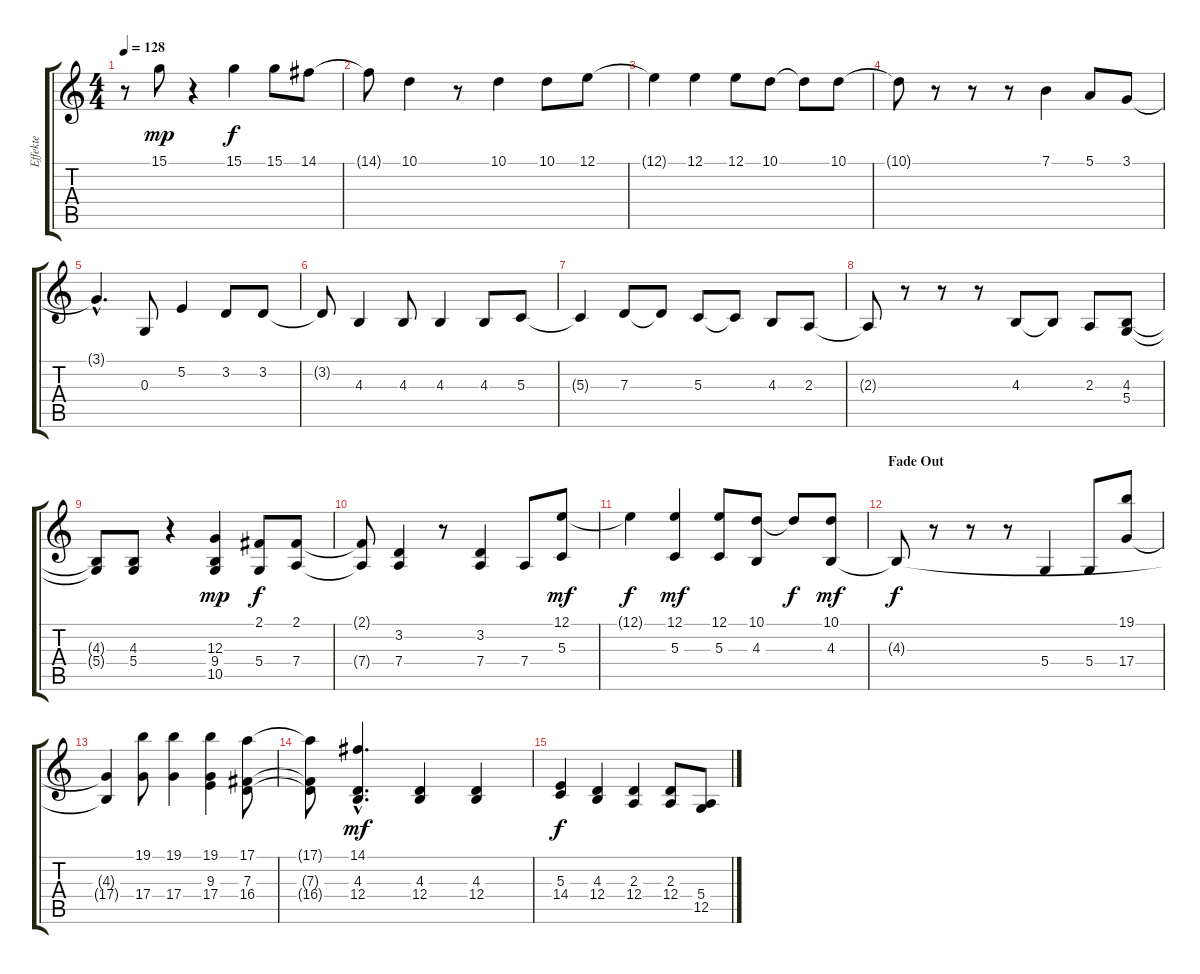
\track ("Effekte" "Effekte") {instrument honkytonkpiano}
\staff {score tabs}
\tuning (E4 B3 G3 D3 A2 E2) {hide}
\ts (4 4)
\tempo 128
\clef g2
\ks c
r.8{dy f} 15.1.8{dy mp} r.4 15.1.4{dy f} 15.1.8 14.1.8 |
14.1{t}.8 10.1.4 r.8 10.1.4 10.1.8 12.1.8 |
12.1{t}.4 12.1.4 12.1.8 10.1.8 10.1{t}.8 10.1.8 |
10.1{t}.8 r.8 r.8 r.8 7.1.4 5.1.8 3.1.8 |
3.1{hac t}.4{d} 0.3.8 5.2.4 3.2.8 3.2.8 |
3.2{t}.8 4.3.4 4.3.8 4.3.4 4.3.8 5.3.8 |
5.3{t}.4 7.3.8 7.3{t}.8 5.3.8 5.3{t}.8 4.3.8 2.3.8 |
2.3{t}.8 r.8 r.8 r.8 4.3.8 4.3{t}.8 2.3.8 (4.3 5.4).8 |
(4.3{t} 5.4{t}).8 (4.3 5.4).8 r.4 (12.3 9.4 10.5).4{dy mp} (2.1 5.4).8{dy f} (2.1 7.4).8 |
(2.1{t} 7.4{t}).8 (3.2 7.4).4 r.8 (3.2 7.4).4 7.4.8 (12.1 5.3).8{dy mf} |
12.1{t}.4{dy f} (12.1 5.3).4{dy mf} (12.1 5.3).8 (10.1 4.3).8 10.1{t}.8{dy f} (10.1 4.3).8{dy mf} |
\section ("" "Fade Out")
4.3{t}.8{dy f} r.8 r.8 r.8 5.4.4 5.4.8 (19.1 17.4).8 |
(4.3{t} 17.4{t}).4 (19.1 17.4).8 (19.1 17.4).4 (19.1 9.3 17.4).4 (17.1 7.3 16.4).8 |
(17.1{t} 7.3{t} 16.4{t}).8 (14.1{hac} 4.3{hac} 12.4{hac}).4{d dy mf} (4.3 12.4).4 (4.3 12.4).4 |
(5.3 14.4).4{dy f} (4.3 12.4).4 (2.3 12.4).4 (2.3 12.4).8 (5.4 12.5).8
